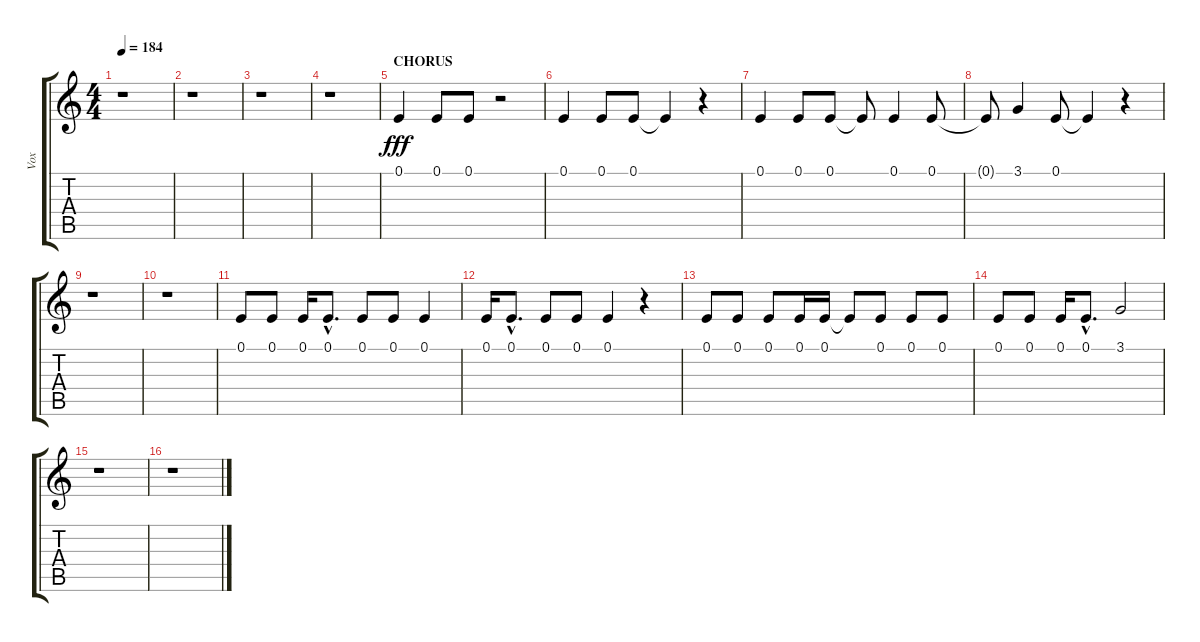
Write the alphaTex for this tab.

\track ("Vox" "Vox") {instrument brightacousticpiano}
\staff {score tabs}
\tuning (E4 B3 G3 D3 A2 E2) {hide}
\ts (4 4)
\tempo 184
\clef g2
\ks c
r.1{dy fff} |
r.1 |
r.1 |
r.1 |
\section ("" "CHORUS")
0.1.4 0.1.8 0.1.8 r.2 |
0.1.4 0.1.8 0.1.8 0.1{t}.4 r.4 |
0.1.4 0.1.8 0.1.8 0.1{t}.8 0.1.4 0.1.8 |
0.1{t}.8 3.1.4 0.1.8 0.1{t}.4 r.4 |
r.1 |
r.1 |
0.1.8 0.1.8 0.1.16 0.1{hac}.8{d} 0.1.8 0.1.8 0.1.4 |
0.1.16 0.1{hac}.8{d} 0.1.8 0.1.8 0.1.4 r.4 |
0.1.8 0.1.8 0.1.8 0.1.16 0.1.16 0.1{t}.8 0.1.8 0.1.8 0.1.8 |
0.1.8 0.1.8 0.1.16 0.1{hac}.8{d} 3.1.2 |
r.1 |
r.1
